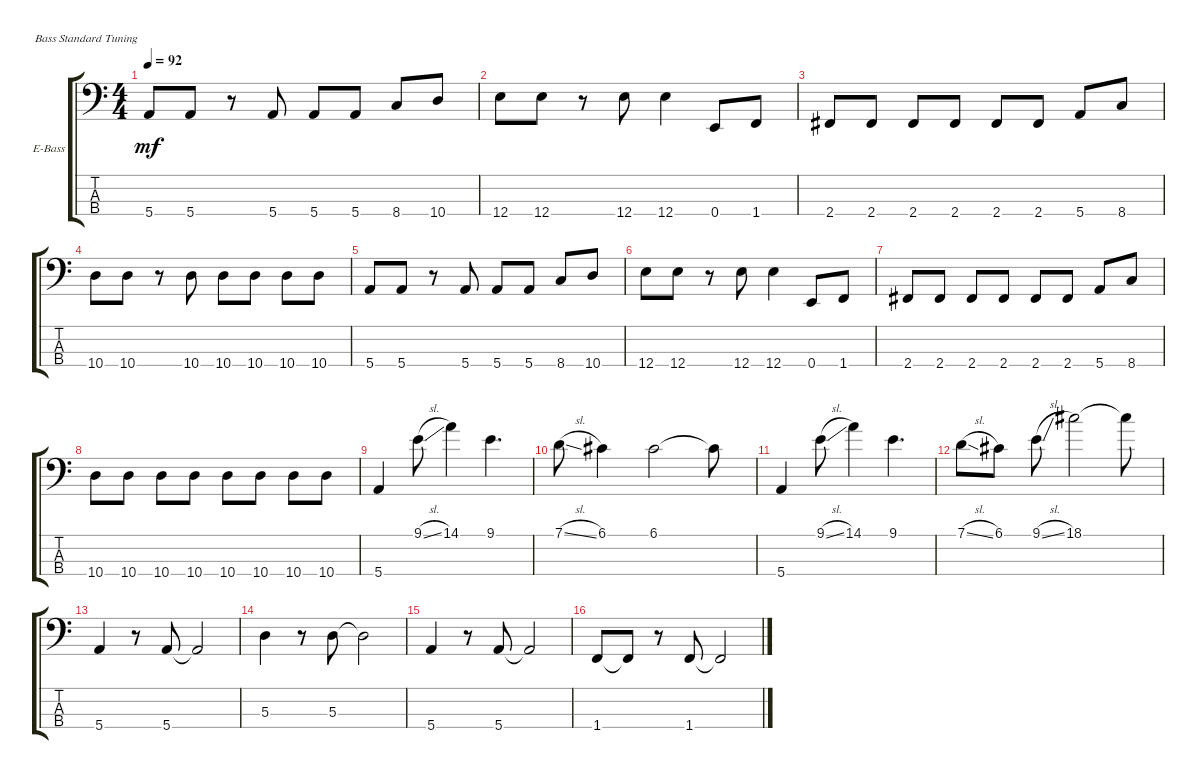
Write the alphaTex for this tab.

\bracketExtendMode groupsimilarinstruments
\firstSystemTrackNameOrientation horizontal
\otherSystemsTrackNameOrientation horizontal
\track ("Bass Guitar" "E-Bass") {instrument electricbassfinger}
\staff {score tabs}
\tuning (G2 D2 A1 E1)
\ts (4 4)
\tempo 92
\clef f4
\ks c
5.4.8{dy mf} 5.4.8 r.8 5.4.8 5.4.8 5.4.8 8.4.8 10.4.8 |
12.4.8 12.4.8 r.8 12.4.8 12.4.4 0.4.8 1.4.8 |
2.4.8 2.4.8 2.4.8 2.4.8 2.4.8 2.4.8 5.4.8 8.4.8 |
10.4.8 10.4.8 r.8 10.4.8 10.4.8 10.4.8 10.4.8 10.4.8 |
5.4.8 5.4.8 r.8 5.4.8 5.4.8 5.4.8 8.4.8 10.4.8 |
12.4.8 12.4.8 r.8 12.4.8 12.4.4 0.4.8 1.4.8 |
2.4.8 2.4.8 2.4.8 2.4.8 2.4.8 2.4.8 5.4.8 8.4.8 |
10.4.8 10.4.8 10.4.8 10.4.8 10.4.8 10.4.8 10.4.8 10.4.8 |
5.4.4 9.1{sl}.8 14.1.4 9.1.4{d} |
7.1{sl}.8 6.1.4 6.1.2 6.1{t}.8 |
5.4.4 9.1{sl}.8 14.1.4 9.1.4{d} |
7.1{sl}.8 6.1.8 9.1{sl}.8 18.1.2 18.1{t}.8 |
5.4.4 r.8 5.4.8 5.4{t}.2 |
5.3.4 r.8 5.3.8 5.3{t}.2 |
5.4.4 r.8 5.4.8 5.4{t}.2 |
1.4.8 1.4{t}.8 r.8 1.4.8 1.4{t}.2
